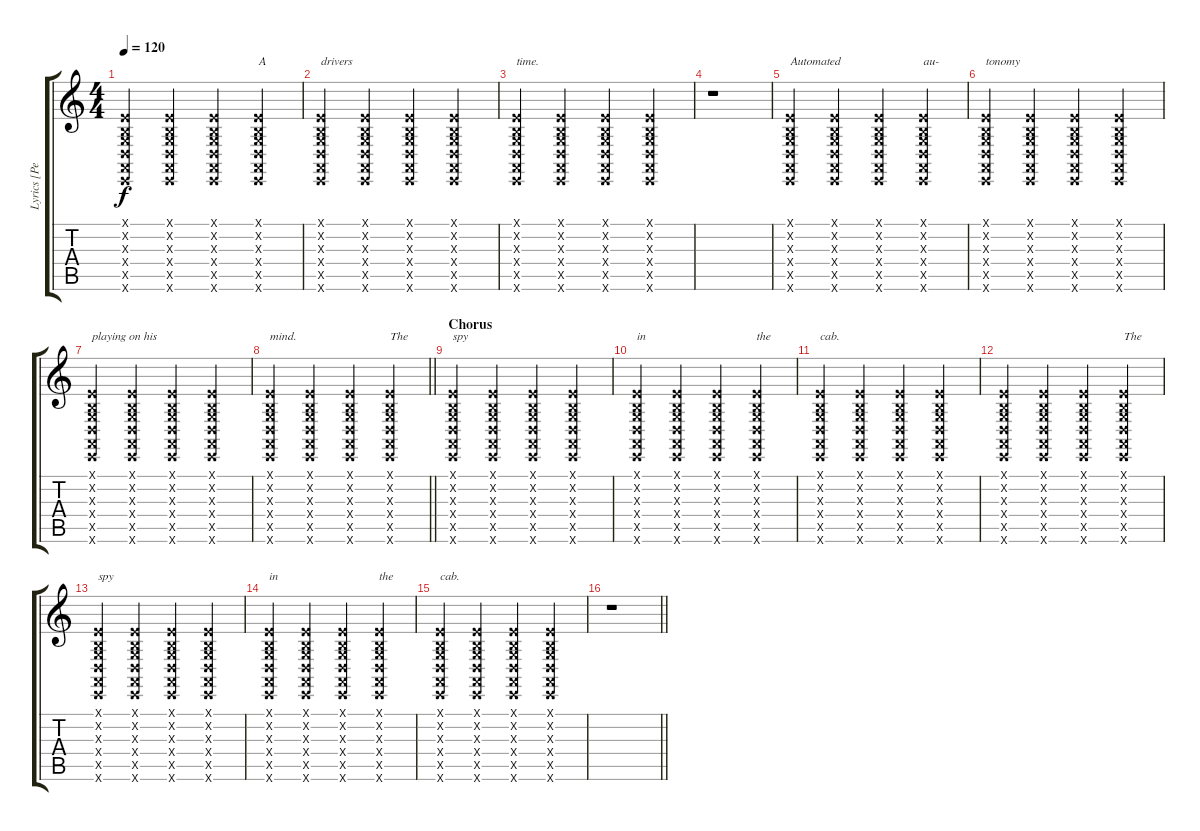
\track ("Lyrics [Peter Murphy]" "Lyrics [Pe") {instrument synthvoice}
\staff {score tabs}
\tuning (E4 B3 G3 D3 A2 E2) {hide}
\ts (4 4)
\tempo 120
\clef g2
\ks c
(0.1{x} 0.2{x} 0.3{x} 0.4{x} 0.5{x} 0.6{x}).4{dy f volume 0} (0.1{x} 0.2{x} 0.3{x} 0.4{x} 0.5{x} 0.6{x}).4{volume 0} (0.1{x} 0.2{x} 0.3{x} 0.4{x} 0.5{x} 0.6{x}).4{volume 0} (0.1{x} 0.2{x} 0.3{x} 0.4{x} 0.5{x} 0.6{x}).4{txt "A" volume 0} |
(0.1{x} 0.2{x} 0.3{x} 0.4{x} 0.5{x} 0.6{x}).4{txt "drivers" volume 0} (0.1{x} 0.2{x} 0.3{x} 0.4{x} 0.5{x} 0.6{x}).4{volume 0} (0.1{x} 0.2{x} 0.3{x} 0.4{x} 0.5{x} 0.6{x}).4{volume 0} (0.1{x} 0.2{x} 0.3{x} 0.4{x} 0.5{x} 0.6{x}).4{volume 0} |
(0.1{x} 0.2{x} 0.3{x} 0.4{x} 0.5{x} 0.6{x}).4{txt "time." volume 0} (0.1{x} 0.2{x} 0.3{x} 0.4{x} 0.5{x} 0.6{x}).4{volume 0} (0.1{x} 0.2{x} 0.3{x} 0.4{x} 0.5{x} 0.6{x}).4{volume 0} (0.1{x} 0.2{x} 0.3{x} 0.4{x} 0.5{x} 0.6{x}).4{volume 0} |
r.1 |
(0.1{x} 0.2{x} 0.3{x} 0.4{x} 0.5{x} 0.6{x}).4{txt "Automated" volume 0} (0.1{x} 0.2{x} 0.3{x} 0.4{x} 0.5{x} 0.6{x}).4{volume 0} (0.1{x} 0.2{x} 0.3{x} 0.4{x} 0.5{x} 0.6{x}).4{volume 0} (0.1{x} 0.2{x} 0.3{x} 0.4{x} 0.5{x} 0.6{x}).4{txt "au-" volume 0} |
(0.1{x} 0.2{x} 0.3{x} 0.4{x} 0.5{x} 0.6{x}).4{txt "tonomy" volume 0} (0.1{x} 0.2{x} 0.3{x} 0.4{x} 0.5{x} 0.6{x}).4{volume 0} (0.1{x} 0.2{x} 0.3{x} 0.4{x} 0.5{x} 0.6{x}).4{volume 0} (0.1{x} 0.2{x} 0.3{x} 0.4{x} 0.5{x} 0.6{x}).4{volume 0} |
(0.1{x} 0.2{x} 0.3{x} 0.4{x} 0.5{x} 0.6{x}).4{txt "playing on his" volume 0} (0.1{x} 0.2{x} 0.3{x} 0.4{x} 0.5{x} 0.6{x}).4{volume 0} (0.1{x} 0.2{x} 0.3{x} 0.4{x} 0.5{x} 0.6{x}).4{volume 0} (0.1{x} 0.2{x} 0.3{x} 0.4{x} 0.5{x} 0.6{x}).4{volume 0} |
\barLineRight lightlight
(0.1{x} 0.2{x} 0.3{x} 0.4{x} 0.5{x} 0.6{x}).4{txt "mind." volume 0} (0.1{x} 0.2{x} 0.3{x} 0.4{x} 0.5{x} 0.6{x}).4{volume 0} (0.1{x} 0.2{x} 0.3{x} 0.4{x} 0.5{x} 0.6{x}).4{volume 0} (0.1{x} 0.2{x} 0.3{x} 0.4{x} 0.5{x} 0.6{x}).4{txt "The" volume 0} |
\section ("" "Chorus")
(0.1{x} 0.2{x} 0.3{x} 0.4{x} 0.5{x} 0.6{x}).4{txt "spy" volume 0} (0.1{x} 0.2{x} 0.3{x} 0.4{x} 0.5{x} 0.6{x}).4{volume 0} (0.1{x} 0.2{x} 0.3{x} 0.4{x} 0.5{x} 0.6{x}).4{volume 0} (0.1{x} 0.2{x} 0.3{x} 0.4{x} 0.5{x} 0.6{x}).4{volume 0} |
(0.1{x} 0.2{x} 0.3{x} 0.4{x} 0.5{x} 0.6{x}).4{txt "in" volume 0} (0.1{x} 0.2{x} 0.3{x} 0.4{x} 0.5{x} 0.6{x}).4{volume 0} (0.1{x} 0.2{x} 0.3{x} 0.4{x} 0.5{x} 0.6{x}).4{volume 0} (0.1{x} 0.2{x} 0.3{x} 0.4{x} 0.5{x} 0.6{x}).4{txt "the" volume 0} |
(0.1{x} 0.2{x} 0.3{x} 0.4{x} 0.5{x} 0.6{x}).4{txt "cab." volume 0} (0.1{x} 0.2{x} 0.3{x} 0.4{x} 0.5{x} 0.6{x}).4{volume 0} (0.1{x} 0.2{x} 0.3{x} 0.4{x} 0.5{x} 0.6{x}).4{volume 0} (0.1{x} 0.2{x} 0.3{x} 0.4{x} 0.5{x} 0.6{x}).4{volume 0} |
(0.1{x} 0.2{x} 0.3{x} 0.4{x} 0.5{x} 0.6{x}).4{volume 0} (0.1{x} 0.2{x} 0.3{x} 0.4{x} 0.5{x} 0.6{x}).4{volume 0} (0.1{x} 0.2{x} 0.3{x} 0.4{x} 0.5{x} 0.6{x}).4{volume 0} (0.1{x} 0.2{x} 0.3{x} 0.4{x} 0.5{x} 0.6{x}).4{txt "The" volume 0} |
(0.1{x} 0.2{x} 0.3{x} 0.4{x} 0.5{x} 0.6{x}).4{txt "spy" volume 0} (0.1{x} 0.2{x} 0.3{x} 0.4{x} 0.5{x} 0.6{x}).4{volume 0} (0.1{x} 0.2{x} 0.3{x} 0.4{x} 0.5{x} 0.6{x}).4{volume 0} (0.1{x} 0.2{x} 0.3{x} 0.4{x} 0.5{x} 0.6{x}).4{volume 0} |
(0.1{x} 0.2{x} 0.3{x} 0.4{x} 0.5{x} 0.6{x}).4{txt "in" volume 0} (0.1{x} 0.2{x} 0.3{x} 0.4{x} 0.5{x} 0.6{x}).4{volume 0} (0.1{x} 0.2{x} 0.3{x} 0.4{x} 0.5{x} 0.6{x}).4{volume 0} (0.1{x} 0.2{x} 0.3{x} 0.4{x} 0.5{x} 0.6{x}).4{txt "the" volume 0} |
(0.1{x} 0.2{x} 0.3{x} 0.4{x} 0.5{x} 0.6{x}).4{txt "cab." volume 0} (0.1{x} 0.2{x} 0.3{x} 0.4{x} 0.5{x} 0.6{x}).4{volume 0} (0.1{x} 0.2{x} 0.3{x} 0.4{x} 0.5{x} 0.6{x}).4{volume 0} (0.1{x} 0.2{x} 0.3{x} 0.4{x} 0.5{x} 0.6{x}).4{volume 0} |
\barLineRight lightlight
r.1
